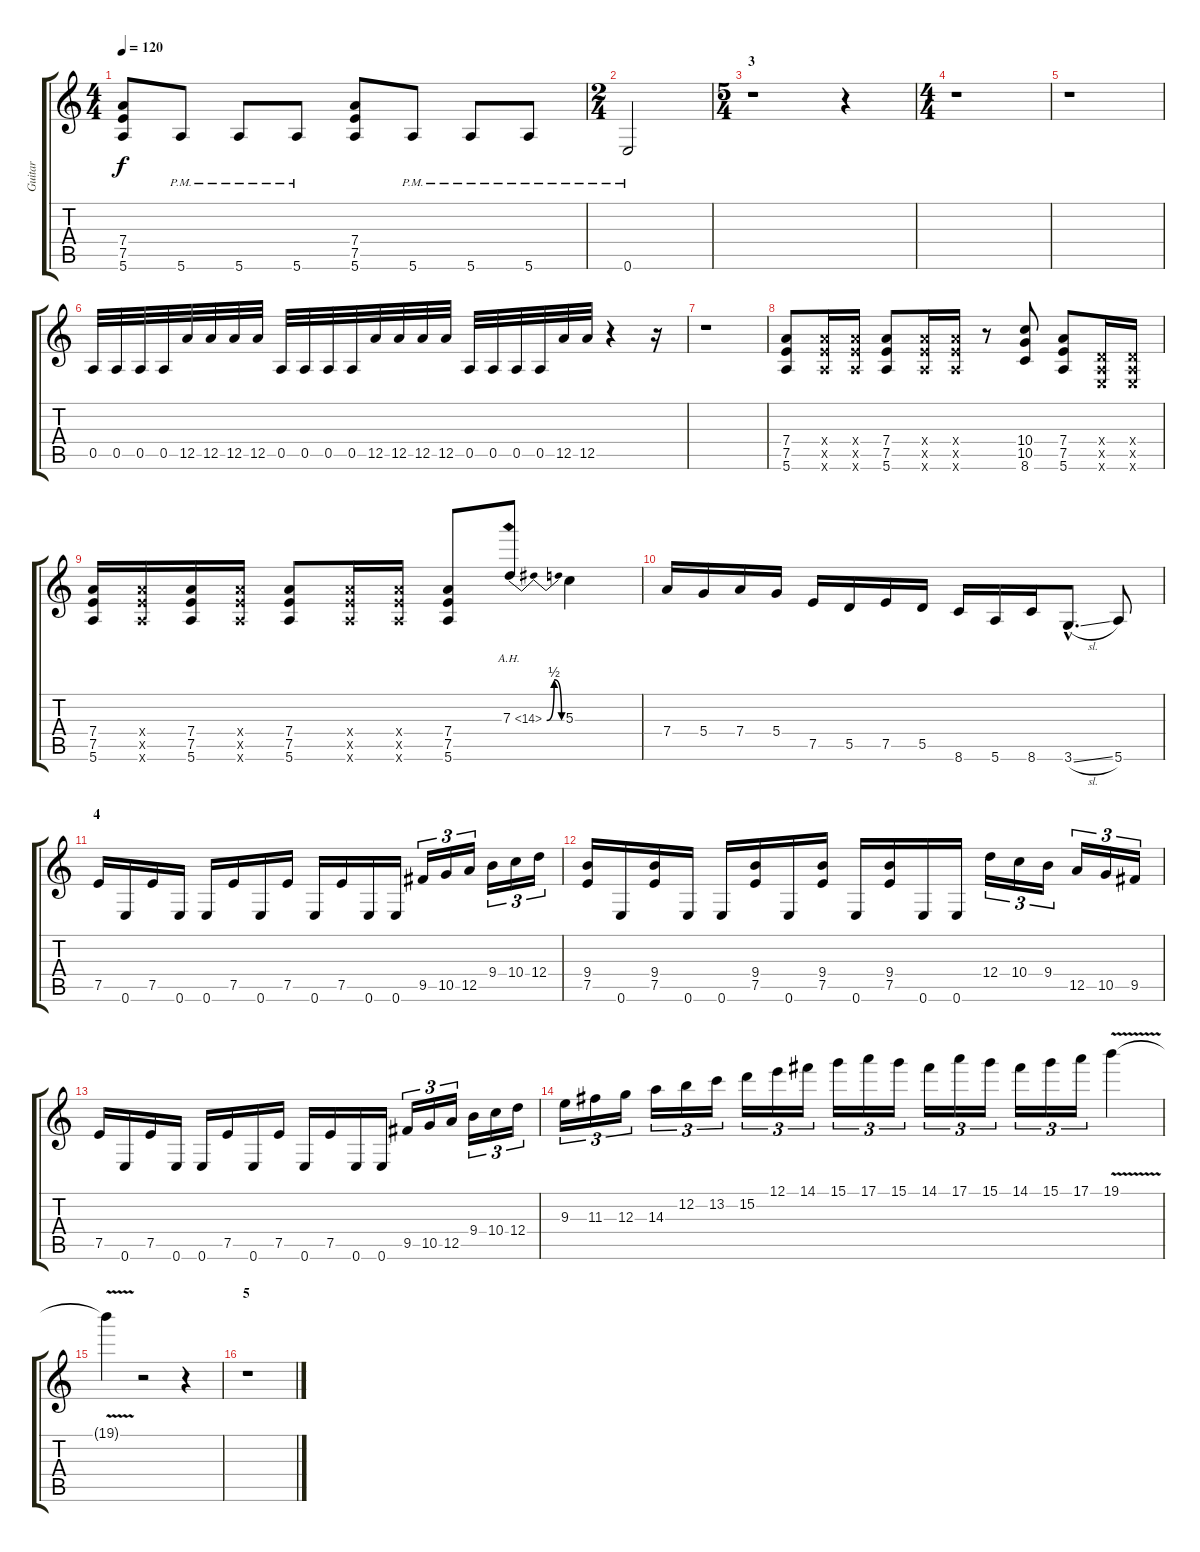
\track ("Guitar" "Guitar") {instrument distortionguitar}
\staff {score tabs}
\tuning (E4 B3 G3 D3 A2 E2) {hide}
\ts (4 4)
\tempo 120
\clef g2
\ks c
(7.4 7.5 5.6).8{dy f} 5.6{pm}.8 5.6{pm}.8 5.6{pm}.8 (7.4 7.5 5.6).8 5.6{pm}.8 5.6{pm}.8 5.6{pm}.8 |
\ts (2 4)
0.6{pm}.2 |
\ts (5 4)
\section ("" "3")
r.1 r.4 |
\ts (4 4)
r.1 |
r.1 |
0.5.32 0.5.32 0.5.32 0.5.32 12.5.32 12.5.32 12.5.32 12.5.32 0.5.32 0.5.32 0.5.32 0.5.32 12.5.32 12.5.32 12.5.32 12.5.32 0.5.32 0.5.32 0.5.32 0.5.32 12.5.32 12.5.32 r.4 r.16 |
r.1 |
(7.4 7.5 5.6).8{instrument distortionguitar} (7.4{x} 7.5{x} 5.6{x}).16 (7.4{x} 7.5{x} 5.6{x}).16 (7.4 7.5 5.6).8 (7.4{x} 7.5{x} 5.6{x}).16 (7.4{x} 7.5{x} 5.6{x}).16 r.8 (10.4 10.5 8.6).8 (7.4 7.5 5.6).8 (0.4{x} 0.5{x} 0.6{x}).16 (0.4{x} 0.5{x} 0.6{x}).16 |
(7.4 7.5 5.6).16 (7.4{x} 7.5{x} 5.6{x}).16 (7.4 7.5 5.6).16 (7.4{x} 7.5{x} 5.6{x}).16 (7.4 7.5 5.6).8 (7.4{x} 7.5{x} 5.6{x}).16 (7.4{x} 7.5{x} 5.6{x}).16 (7.4 7.5 5.6).8 7.3{be (bendrelease 0 0 30 2 30 2 60 0) ah 7}.8 5.3.4 |
7.4.16 5.4.16 7.4.16 5.4.16 7.5.16 5.5.16 7.5.16 5.5.16 8.6.16 5.6.16 8.6.16 3.6{sl hac}.8{d} 5.6.8 |
\section ("" "4")
7.5.16 0.6.16 7.5.16 0.6.16 0.6.16 7.5.16 0.6.16 7.5.16 0.6.16 7.5.16 0.6.16 0.6.16 9.5.16{tu (3 2)} 10.5.16{tu (3 2)} 12.5.16{tu (3 2)} 9.4.16{tu (3 2)} 10.4.16{tu (3 2)} 12.4.16{tu (3 2)} |
(9.4 7.5).16 0.6.16 (9.4 7.5).16 0.6.16 0.6.16 (9.4 7.5).16 0.6.16 (9.4 7.5).16 0.6.16 (9.4 7.5).16 0.6.16 0.6.16 12.4.16{tu (3 2)} 10.4.16{tu (3 2)} 9.4.16{tu (3 2)} 12.5.16{tu (3 2)} 10.5.16{tu (3 2)} 9.5.16{tu (3 2)} |
7.5.16 0.6.16 7.5.16 0.6.16 0.6.16 7.5.16 0.6.16 7.5.16 0.6.16 7.5.16 0.6.16 0.6.16 9.5.16{tu (3 2)} 10.5.16{tu (3 2)} 12.5.16{tu (3 2)} 9.4.16{tu (3 2)} 10.4.16{tu (3 2)} 12.4.16{tu (3 2)} |
9.3.16{tu (3 2)} 11.3.16{tu (3 2)} 12.3.16{tu (3 2)} 14.3.16{tu (3 2)} 12.2.16{tu (3 2)} 13.2.16{tu (3 2)} 15.2.16{tu (3 2)} 12.1.16{tu (3 2)} 14.1.16{tu (3 2)} 15.1.16{tu (3 2)} 17.1.16{tu (3 2)} 15.1.16{tu (3 2)} 14.1.16{tu (3 2)} 17.1.16{tu (3 2)} 15.1.16{tu (3 2)} 14.1.16{tu (3 2)} 15.1.16{tu (3 2)} 17.1.16{tu (3 2)} 19.1{v}.4 |
19.1{t}.4 r.2 r.4 |
\section ("" "5")
r.1
